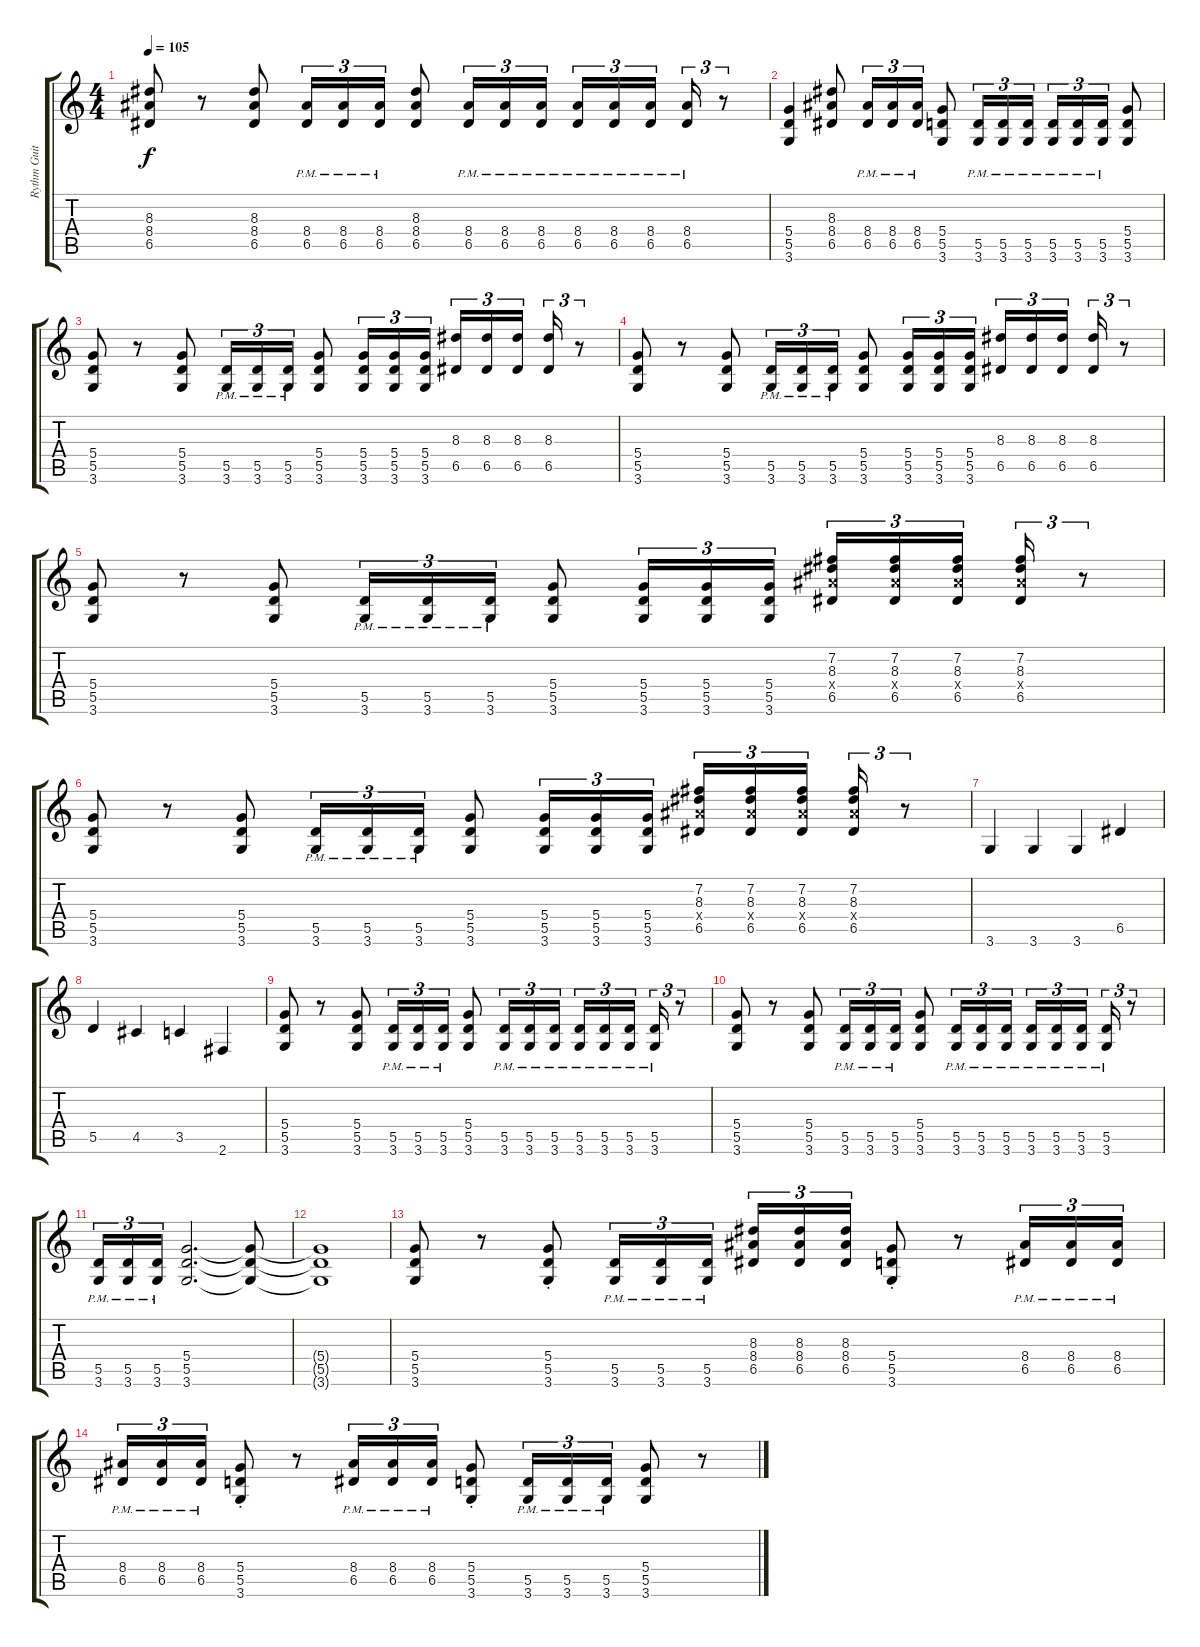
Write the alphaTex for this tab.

\track ("Rythm Guitar" "Rythm Guit") {instrument distortionguitar}
\staff {score tabs}
\tuning (E4 B3 G3 D3 A2 E2) {hide}
\ts (4 4)
\tempo 105
\clef g2
\ks c
(8.3 8.4 6.5).8{dy f} r.8 (8.3 8.4 6.5).8 (8.4{pm} 6.5{pm}).16{tu (3 2)} (8.4{pm} 6.5{pm}).16{tu (3 2)} (8.4{pm} 6.5{pm}).16{tu (3 2)} (8.3 8.4 6.5).8 (8.4{pm} 6.5{pm}).16{tu (3 2)} (8.4{pm} 6.5{pm}).16{tu (3 2)} (8.4{pm} 6.5{pm}).16{tu (3 2)} (8.4{pm} 6.5{pm}).16{tu (3 2)} (8.4{pm} 6.5{pm}).16{tu (3 2)} (8.4{pm} 6.5{pm}).16{tu (3 2) beam splitsecondary} (8.4{pm} 6.5{pm}).16{tu (3 2)} r.8{tu (3 2)} |
(5.4 5.5 3.6).4 (8.3 8.4 6.5).8 (8.4{pm} 6.5{pm}).16{tu (3 2)} (8.4{pm} 6.5{pm}).16{tu (3 2)} (8.4{pm} 6.5{pm}).16{tu (3 2)} (5.4 5.5 3.6).8 (5.5{pm} 3.6{pm}).16{tu (3 2)} (5.5{pm} 3.6{pm}).16{tu (3 2)} (5.5{pm} 3.6{pm}).16{tu (3 2)} (5.5{pm} 3.6{pm}).16{tu (3 2)} (5.5{pm} 3.6{pm}).16{tu (3 2)} (5.5{pm} 3.6{pm}).16{tu (3 2)} (5.4 5.5 3.6).8 |
(5.4 5.5 3.6).8 r.8 (5.4 5.5 3.6).8 (5.5{pm} 3.6{pm}).16{tu (3 2)} (5.5{pm} 3.6{pm}).16{tu (3 2)} (5.5{pm} 3.6{pm}).16{tu (3 2)} (5.4 5.5 3.6).8 (5.4 5.5 3.6).16{tu (3 2)} (5.4 5.5 3.6).16{tu (3 2)} (5.4 5.5 3.6).16{tu (3 2)} (8.3 6.5).16{tu (3 2)} (8.3 6.5).16{tu (3 2)} (8.3 6.5).16{tu (3 2) beam splitsecondary} (8.3 6.5).16{tu (3 2)} r.8{tu (3 2)} |
(5.4 5.5 3.6).8 r.8 (5.4 5.5 3.6).8 (5.5{pm} 3.6{pm}).16{tu (3 2)} (5.5{pm} 3.6{pm}).16{tu (3 2)} (5.5{pm} 3.6{pm}).16{tu (3 2)} (5.4 5.5 3.6).8 (5.4 5.5 3.6).16{tu (3 2)} (5.4 5.5 3.6).16{tu (3 2)} (5.4 5.5 3.6).16{tu (3 2)} (8.3 6.5).16{tu (3 2)} (8.3 6.5).16{tu (3 2)} (8.3 6.5).16{tu (3 2) beam splitsecondary} (8.3 6.5).16{tu (3 2)} r.8{tu (3 2)} |
(5.4 5.5 3.6).8 r.8 (5.4 5.5 3.6).8 (5.5{pm} 3.6{pm}).16{tu (3 2)} (5.5{pm} 3.6{pm}).16{tu (3 2)} (5.5{pm} 3.6{pm}).16{tu (3 2)} (5.4 5.5 3.6).8 (5.4 5.5 3.6).16{tu (3 2)} (5.4 5.5 3.6).16{tu (3 2)} (5.4 5.5 3.6).16{tu (3 2)} (7.2 8.3 8.4{x} 6.5).16{tu (3 2)} (7.2 8.3 8.4{x} 6.5).16{tu (3 2)} (7.2 8.3 8.4{x} 6.5).16{tu (3 2) beam splitsecondary} (7.2 8.3 8.4{x} 6.5).16{tu (3 2)} r.8{tu (3 2)} |
(5.4 5.5 3.6).8 r.8 (5.4 5.5 3.6).8 (5.5{pm} 3.6{pm}).16{tu (3 2)} (5.5{pm} 3.6{pm}).16{tu (3 2)} (5.5{pm} 3.6{pm}).16{tu (3 2)} (5.4 5.5 3.6).8 (5.4 5.5 3.6).16{tu (3 2)} (5.4 5.5 3.6).16{tu (3 2)} (5.4 5.5 3.6).16{tu (3 2)} (7.2 8.3 8.4{x} 6.5).16{tu (3 2)} (7.2 8.3 8.4{x} 6.5).16{tu (3 2)} (7.2 8.3 8.4{x} 6.5).16{tu (3 2) beam splitsecondary} (7.2 8.3 8.4{x} 6.5).16{tu (3 2)} r.8{tu (3 2)} |
3.6.4 3.6.4 3.6.4 6.5.4 |
5.5.4 4.5.4 3.5.4 2.6.4 |
(5.4 5.5 3.6).8 r.8 (5.4 5.5 3.6).8 (5.5{pm} 3.6{pm}).16{tu (3 2)} (5.5{pm} 3.6{pm}).16{tu (3 2)} (5.5{pm} 3.6{pm}).16{tu (3 2)} (5.4 5.5 3.6).8 (5.5{pm} 3.6{pm}).16{tu (3 2)} (5.5{pm} 3.6{pm}).16{tu (3 2)} (5.5{pm} 3.6{pm}).16{tu (3 2)} (5.5{pm} 3.6{pm}).16{tu (3 2)} (5.5{pm} 3.6{pm}).16{tu (3 2)} (5.5{pm} 3.6{pm}).16{tu (3 2) beam splitsecondary} (5.5{pm} 3.6{pm}).16{tu (3 2)} r.8{tu (3 2)} |
(5.4 5.5 3.6).8 r.8 (5.4 5.5 3.6).8 (5.5{pm} 3.6{pm}).16{tu (3 2)} (5.5{pm} 3.6{pm}).16{tu (3 2)} (5.5{pm} 3.6{pm}).16{tu (3 2)} (5.4 5.5 3.6).8 (5.5{pm} 3.6{pm}).16{tu (3 2)} (5.5{pm} 3.6{pm}).16{tu (3 2)} (5.5{pm} 3.6{pm}).16{tu (3 2)} (5.5{pm} 3.6{pm}).16{tu (3 2)} (5.5{pm} 3.6{pm}).16{tu (3 2)} (5.5{pm} 3.6{pm}).16{tu (3 2) beam splitsecondary} (5.5{pm} 3.6{pm}).16{tu (3 2)} r.8{tu (3 2)} |
(5.5{pm} 3.6{pm}).16{tu (3 2)} (5.5{pm} 3.6{pm}).16{tu (3 2)} (5.5{pm} 3.6{pm}).16{tu (3 2)} (5.4 5.5 3.6).2{d} (5.4{t} 5.5{t} 3.6{t}).8 |
(5.4{t} 5.5{t} 3.6{t}).1 |
(5.4 5.5 3.6).8 r.8 (5.4{st} 5.5{st} 3.6{st}).8 (5.5{pm} 3.6{pm}).16{tu (3 2)} (5.5{pm} 3.6{pm}).16{tu (3 2)} (5.5{pm} 3.6{pm}).16{tu (3 2)} (8.3 8.4 6.5).16{tu (3 2)} (8.3 8.4 6.5).16{tu (3 2)} (8.3 8.4 6.5).16{tu (3 2)} (5.4{st} 5.5{st} 3.6{st}).8 r.8 (8.4{pm} 6.5{pm}).16{tu (3 2)} (8.4{pm} 6.5{pm}).16{tu (3 2)} (8.4{pm} 6.5{pm}).16{tu (3 2)} |
(8.4{pm} 6.5{pm}).16{tu (3 2)} (8.4{pm} 6.5{pm}).16{tu (3 2)} (8.4{pm} 6.5{pm}).16{tu (3 2)} (5.4{st} 5.5{st} 3.6{st}).8 r.8 (8.4{pm} 6.5{pm}).16{tu (3 2)} (8.4{pm} 6.5{pm}).16{tu (3 2)} (8.4{pm} 6.5{pm}).16{tu (3 2)} (5.4{st} 5.5{st} 3.6{st}).8 (5.5{pm} 3.6{pm}).16{tu (3 2)} (5.5{pm} 3.6{pm}).16{tu (3 2)} (5.5{pm} 3.6{pm}).16{tu (3 2)} (5.4 5.5 3.6).8 r.8
